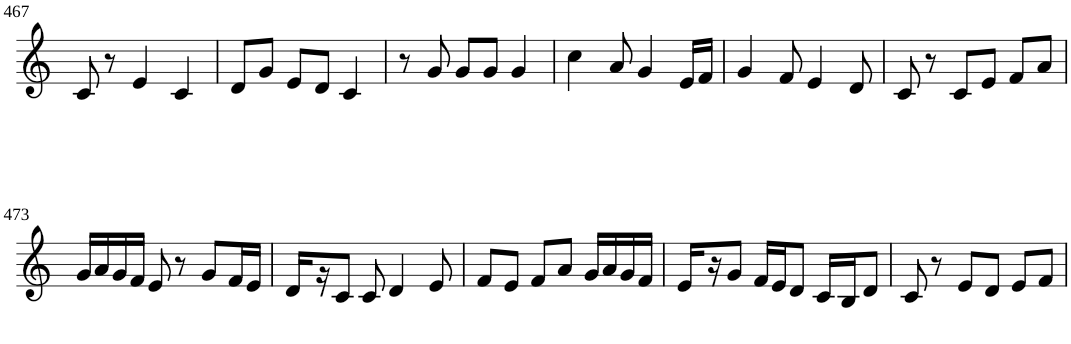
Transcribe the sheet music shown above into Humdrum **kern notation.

**kern
*part1
*staff1
*I"Violin
!!LO:PB:g=z
*clefG2
*k[]
*M3/4
=467
8c/
8r
4e/
4c/
=468
8d/L
8g/J
8e/L
8d/J
4c/
=469
8r
8g/
8g/L
8g/J
4g/
=470
4cc\
8a/
4g/
16e/LL
16f/JJ
=471
4g/
8f/
4e/
8d/
=472
8c/
8r
8c/L
8e/J
8f/L
8a/J
!!LO:LB:g=z
=473
16g/LL
16a/
16g/
16f/JJ
8e/
8r
8g/L
16f/L
16e/JJ
=474
16d/LL
16r
8c/J
8c/
4d/
8e/
=475
8f/L
8e/J
8f/L
8a/J
16g/LL
16a/
16g/
16f/JJ
=476
16e/LL
16r
8g/J
16f/LL
16e/J
8d/J
16c/LL
16B/J
8d/J
=477
8c/
8r
8e/L
8d/J
8e/L
8f/J
=
*-
